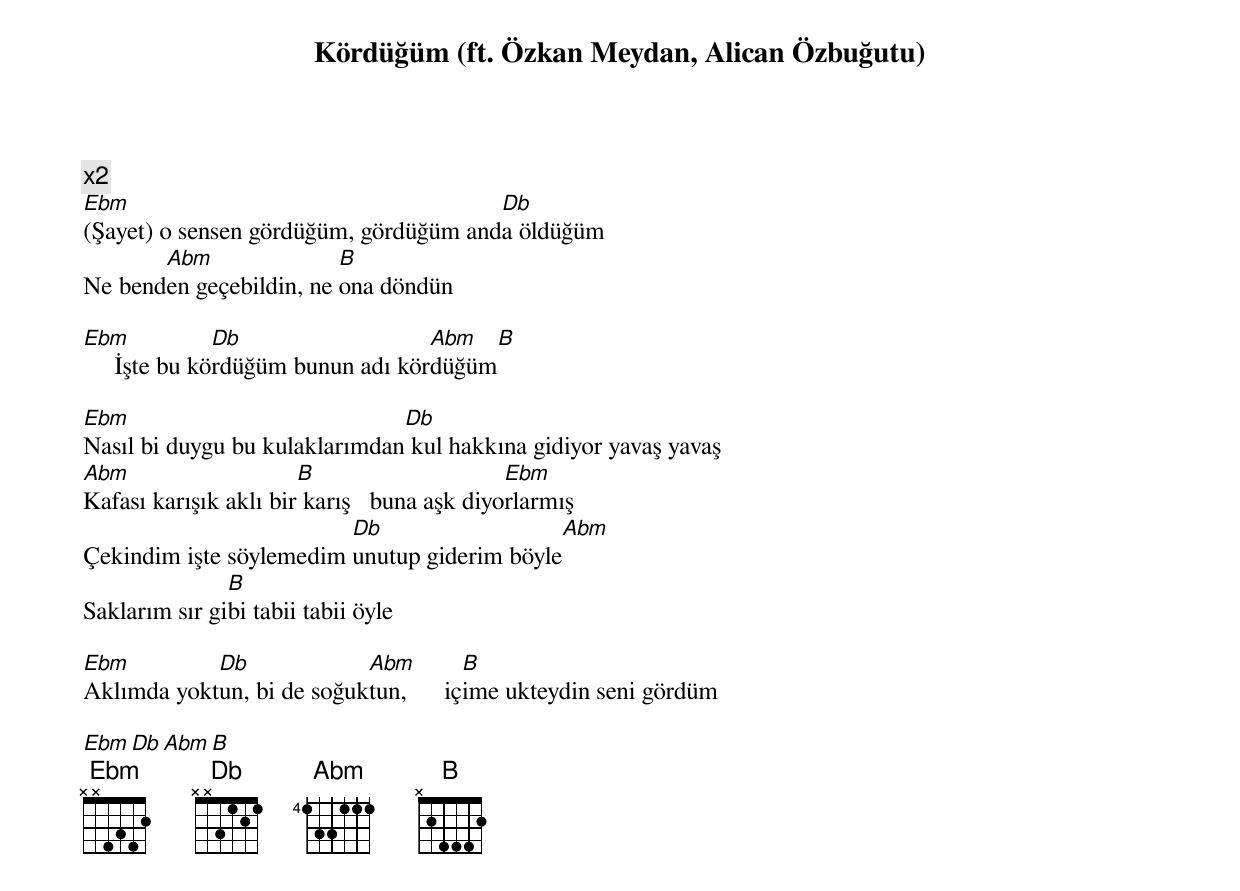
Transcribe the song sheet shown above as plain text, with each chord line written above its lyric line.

{title: Kördüğüm (ft. Özkan Meydan, Alican Özbuğutu)}
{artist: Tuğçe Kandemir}

x2
Ebm                                    Db
(Şayet) o sensen gördüğüm, gördüğüm anda öldüğüm
       Abm               B
Ne benden geçebildin, ne ona döndün

Ebm            Db                  Abm  B
     İşte bu kördüğüm bunun adı kördüğüm

Ebm                            Db
Nasıl bi duygu bu kulaklarımdan kul hakkına gidiyor yavaş yavaş
Abm                    B                     Ebm
Kafası karışık aklı bir karış   buna aşk diyorlarmış
                         Db                    Abm
Çekindim işte söylemedim unutup giderim böyle
               B
Saklarım sır gibi tabii tabii öyle

Ebm         Db             Abm         B
Aklımda yoktun, bi de soğuktun,      içime ukteydin seni gördüm

Ebm Db Abm B
